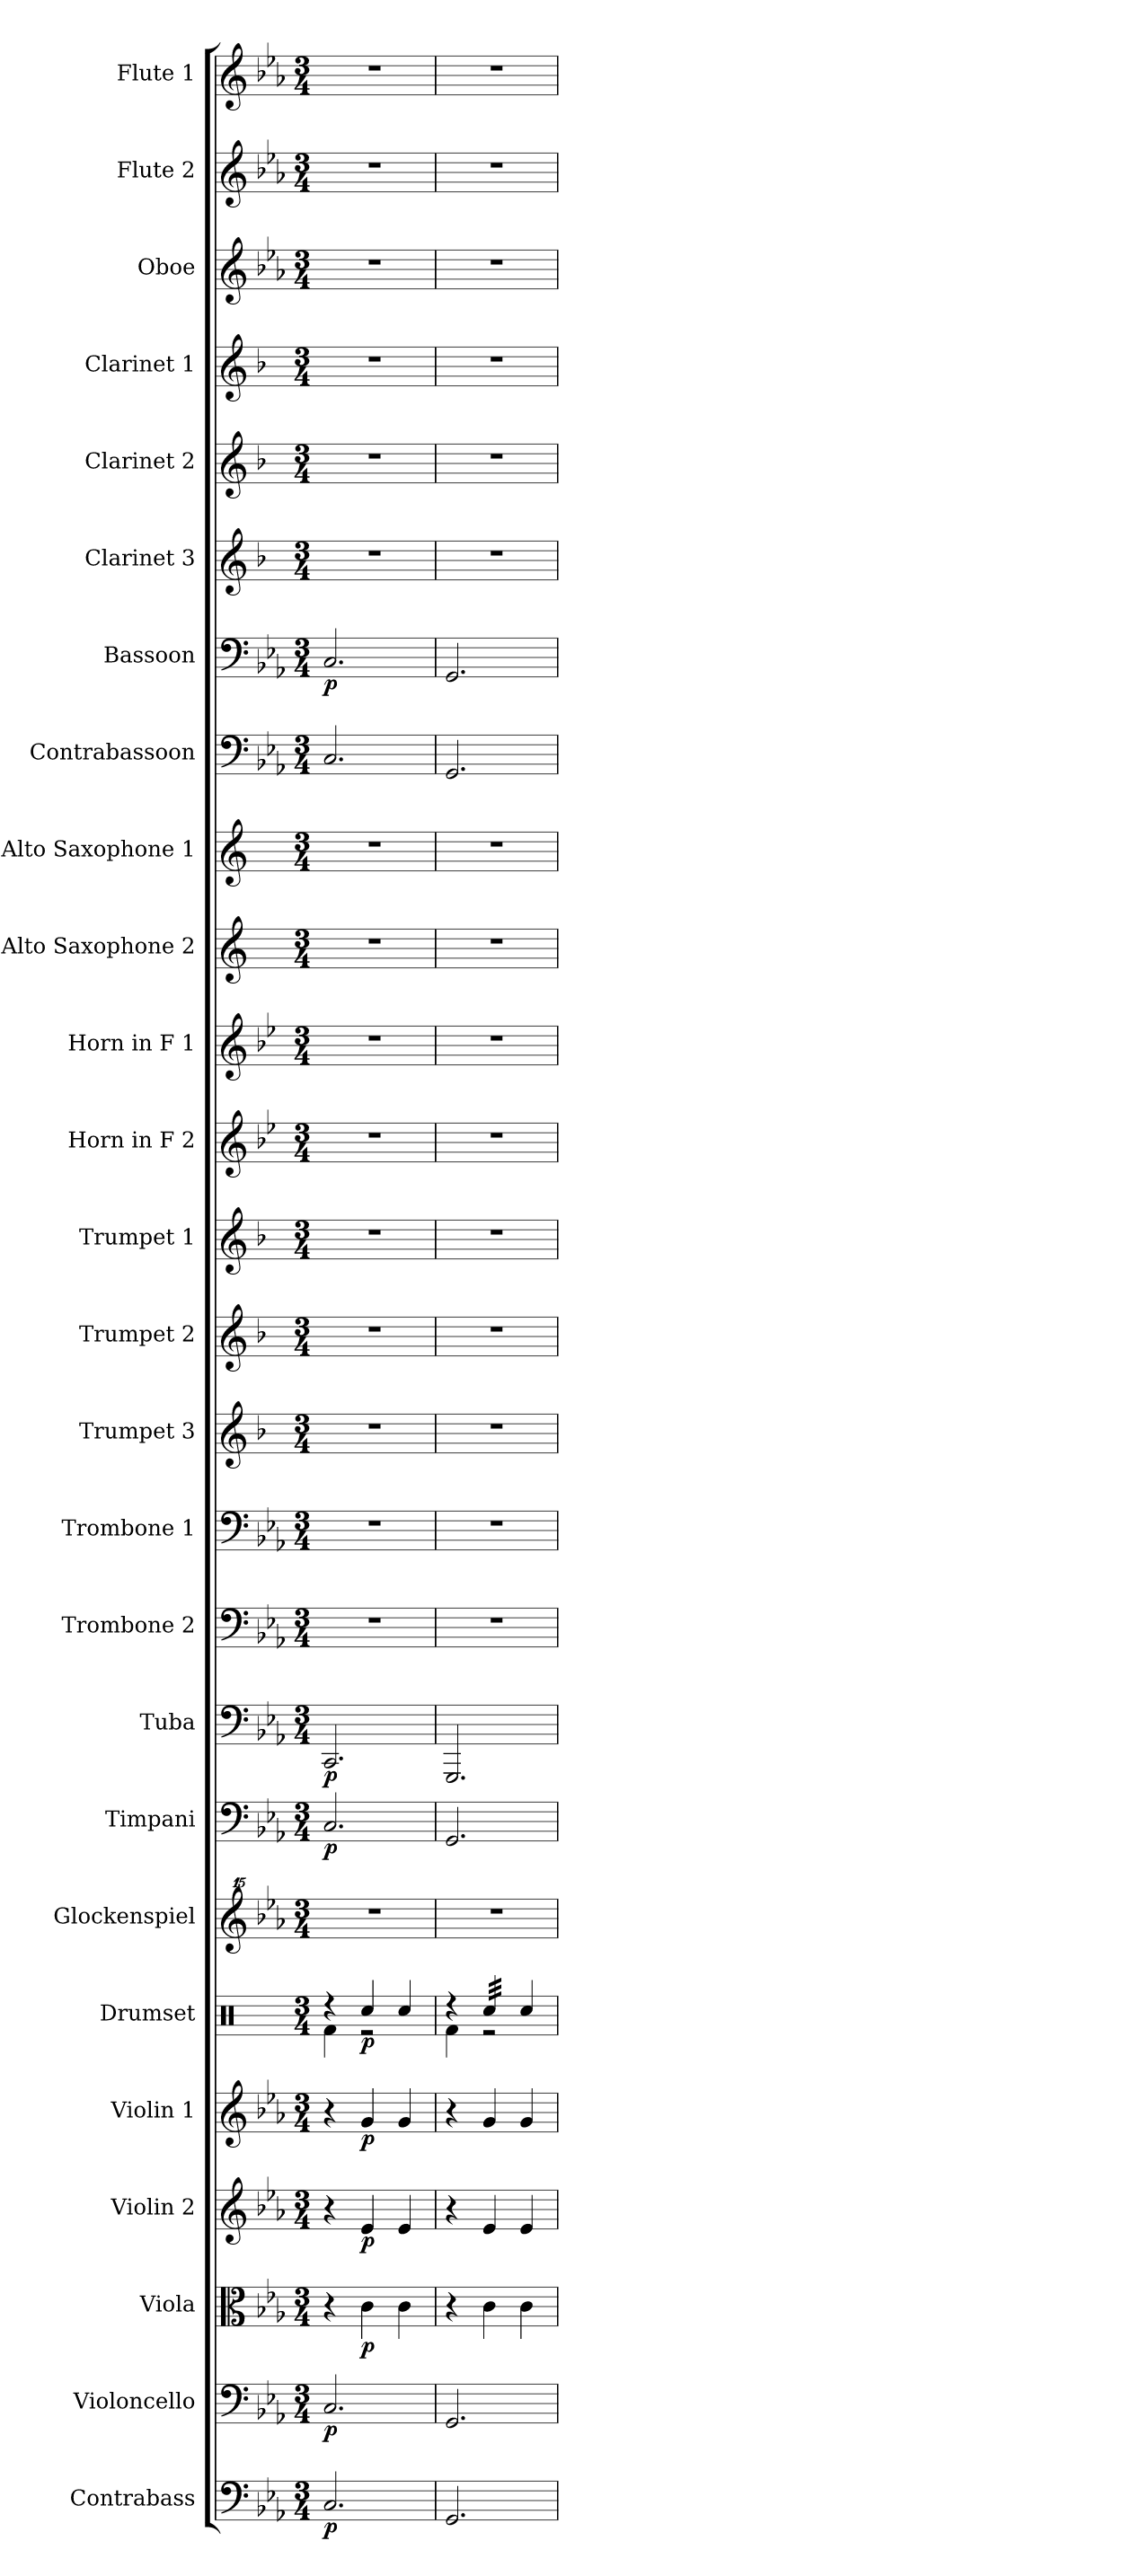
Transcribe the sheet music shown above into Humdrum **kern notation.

**kern	**dynam	**kern	**dynam	**kern	**dynam	**kern	**dynam	**kern	**dynam	**kern	**dynam	**kern	**kern	**dynam	**kern	**dynam	**kern	**kern	**kern	**kern	**kern	**kern	**kern	**kern	**kern	**kern	**kern	**dynam	**kern	**kern	**kern	**kern	**kern	**kern
*part26	*part26	*part25	*part25	*part24	*part24	*part23	*part23	*part22	*part22	*part21	*part21	*part20	*part19	*part19	*part18	*part18	*part17	*part16	*part15	*part14	*part13	*part12	*part11	*part10	*part9	*part8	*part7	*part7	*part6	*part5	*part4	*part3	*part2	*part1
*staff26	*staff26	*staff25	*staff25	*staff24	*staff24	*staff23	*staff23	*staff22	*staff22	*staff21	*staff21	*staff20	*staff19	*staff19	*staff18	*staff18	*staff17	*staff16	*staff15	*staff14	*staff13	*staff12	*staff11	*staff10	*staff9	*staff8	*staff7	*staff7	*staff6	*staff5	*staff4	*staff3	*staff2	*staff1
*I"Contrabass	*	*I"Violoncello	*	*I"Viola	*	*I"Violin 2	*	*I"Violin 1	*	*I"Drumset	*	*I"Glockenspiel	*I"Timpani	*	*I"Tuba	*	*I"Trombone 2	*I"Trombone 1	*I"Trumpet 3	*I"Trumpet 2	*I"Trumpet 1	*I"Horn in F 2	*I"Horn in F 1	*I"Alto Saxophone 2	*I". Alto Saxophone 1	*I"Contrabassoon	*I"Bassoon	*	*I"Clarinet 3	*I"Clarinet 2	*I"Clarinet 1	*I"Oboe	*I"Flute 2	*I"Flute 1
*I'Cb.	*	*I'Vlc.	*	*I'Vla.	*	*I'Vln. 2	*	*I'Vln. 1	*	*I'Drs.	*	*I'Glk.	*	*	*I'Tba.	*	*I'Tbn.	*	*	*I'2/3. Trp.	*I'1. Trp.	*	*I'1/2. Hn.	*I'A. Sax.	*I'1/2. Asax.	*I'Cbsn.	*I'Bsn.	*	*	*	*	*I'Ob.	*I'Fl.	*I'Fl.
*clefF4	*	*clefF4	*	*clefC3	*	*clefG2	*	*clefG2	*	*clefX	*	*clefG^^2	*clefF4	*	*clefF4	*	*clefF4	*clefF4	*clefG2	*clefG2	*clefG2	*clefG2	*clefG2	*clefG2	*clefG2	*clefF4	*clefF4	*	*clefG2	*clefG2	*clefG2	*clefG2	*clefG2	*clefG2
*ITrd7c12	*	*	*	*	*	*	*	*	*	*	*	*	*	*	*	*	*	*	*ITrd1c2	*ITrd1c2	*ITrd1c2	*ITrd4c7	*ITrd4c7	*ITrd5c9	*ITrd5c9	*ITrd7c12	*	*	*ITrd1c2	*ITrd1c2	*ITrd1c2	*	*	*
*k[b-e-a-]	*	*k[b-e-a-]	*	*k[b-e-a-]	*	*k[b-e-a-]	*	*k[b-e-a-]	*	*k[]	*	*k[b-e-a-]	*k[b-e-a-]	*	*k[b-e-a-]	*	*k[b-e-a-]	*k[b-e-a-]	*k[b-e-a-]	*k[b-e-a-]	*k[b-e-a-]	*k[b-e-a-]	*k[b-e-a-]	*k[b-e-a-]	*k[b-e-a-]	*k[b-e-a-]	*k[b-e-a-]	*	*k[b-e-a-]	*k[b-e-a-]	*k[b-e-a-]	*k[b-e-a-]	*k[b-e-a-]	*k[b-e-a-]
*M3/4	*	*M3/4	*	*M3/4	*	*M3/4	*	*M3/4	*	*M3/4	*	*M3/4	*M3/4	*	*M3/4	*	*M3/4	*M3/4	*M3/4	*M3/4	*M3/4	*M3/4	*M3/4	*M3/4	*M3/4	*M3/4	*M3/4	*	*M3/4	*M3/4	*M3/4	*M3/4	*M3/4	*M3/4
*MM175	*	*MM175	*	*MM175	*	*MM175	*	*MM175	*	*MM175	*	*MM175	*MM175	*	*MM175	*	*MM175	*MM175	*MM175	*MM175	*MM175	*MM175	*MM175	*MM175	*MM175	*MM175	*MM175	*	*MM175	*MM175	*MM175	*MM175	*MM175	*MM175
=1	=1	=1	=1	=1	=1	=1	=1	=1	=1	=1	=1	=1	=1	=1	=1	=1	=1	=1	=1	=1	=1	=1	=1	=1	=1	=1	=1	=1	=1	=1	=1	=1	=1	=1
*	*	*	*	*	*	*	*	*	*	*^	*	*	*	*	*	*	*	*	*	*	*	*	*	*	*	*	*	*	*	*	*	*	*	*
!	!LO:DY:b	!	!LO:DY:b	!	!	!	!	!	!	!	!	!	!	!	!LO:DY:b	!	!LO:DY:b	!	!	!	!	!	!	!	!	!	!	!	!LO:DY:b	!	!	!	!	!	!
2.CC/	p	2.C/	p	4r	.	4r	.	4r	.	4r	4Rf\	.	2.r	2.C/	p	2.CC/	p	2.r	2.r	2.r	2.r	2.r	2.r	2.r	2.r	2.r	2.CC/	2.C/	p	2.r	2.r	2.r	2.r	2.r	2.r
!	!	!	!	!	!LO:DY:b	!	!LO:DY:b	!	!LO:DY:b	!	!	!LO:DY:b	!	!	!	!	!	!	!	!	!	!	!	!	!	!	!	!	!	!	!	!	!	!	!
.	.	.	.	4c\	p	4e-/	p	4g/	p	4Rcc/	2r	p	.	.	.	.	.	.	.	.	.	.	.	.	.	.	.	.	.	.	.	.	.	.	.
.	.	.	.	4c\	.	4e-/	.	4g/	.	4Rcc/	.	.	.	.	.	.	.	.	.	.	.	.	.	.	.	.	.	.	.	.	.	.	.	.	.
=2	=2	=2	=2	=2	=2	=2	=2	=2	=2	=2	=2	=2	=2	=2	=2	=2	=2	=2	=2	=2	=2	=2	=2	=2	=2	=2	=2	=2	=2	=2	=2	=2	=2	=2	=2
2.GGG/	.	2.GG/	.	4r	.	4r	.	4r	.	4r	4Rf\	.	2.r	2.GG/	.	2.GGG/	.	2.r	2.r	2.r	2.r	2.r	2.r	2.r	2.r	2.r	2.GGG/	2.GG/	.	2.r	2.r	2.r	2.r	2.r	2.r
*	*	*	*	*	*	*	*	*	*	*tremolo	*	*	*	*	*	*	*	*	*	*	*	*	*	*	*	*	*	*	*	*	*	*	*	*	*
.	.	.	.	4c\	.	4e-/	.	4g/	.	32Rcc/LLL	2r	.	.	.	.	.	.	.	.	.	.	.	.	.	.	.	.	.	.	.	.	.	.	.	.
.	.	.	.	.	.	.	.	.	.	32Rcc/	.	.	.	.	.	.	.	.	.	.	.	.	.	.	.	.	.	.	.	.	.	.	.	.	.
.	.	.	.	.	.	.	.	.	.	32Rcc/	.	.	.	.	.	.	.	.	.	.	.	.	.	.	.	.	.	.	.	.	.	.	.	.	.
.	.	.	.	.	.	.	.	.	.	32Rcc/	.	.	.	.	.	.	.	.	.	.	.	.	.	.	.	.	.	.	.	.	.	.	.	.	.
.	.	.	.	.	.	.	.	.	.	32Rcc/	.	.	.	.	.	.	.	.	.	.	.	.	.	.	.	.	.	.	.	.	.	.	.	.	.
.	.	.	.	.	.	.	.	.	.	32Rcc/	.	.	.	.	.	.	.	.	.	.	.	.	.	.	.	.	.	.	.	.	.	.	.	.	.
.	.	.	.	.	.	.	.	.	.	32Rcc/	.	.	.	.	.	.	.	.	.	.	.	.	.	.	.	.	.	.	.	.	.	.	.	.	.
.	.	.	.	.	.	.	.	.	.	32Rcc/JJJ	.	.	.	.	.	.	.	.	.	.	.	.	.	.	.	.	.	.	.	.	.	.	.	.	.
*	*	*	*	*	*	*	*	*	*	*Xtremolo	*	*	*	*	*	*	*	*	*	*	*	*	*	*	*	*	*	*	*	*	*	*	*	*	*
.	.	.	.	4c\	.	4e-/	.	4g/	.	4Rcc/	.	.	.	.	.	.	.	.	.	.	.	.	.	.	.	.	.	.	.	.	.	.	.	.	.
*	*	*	*	*	*	*	*	*	*	*v	*v	*	*	*	*	*	*	*	*	*	*	*	*	*	*	*	*	*	*	*	*	*	*	*	*
=	=	=	=	=	=	=	=	=	=	=	=	=	=	=	=	=	=	=	=	=	=	=	=	=	=	=	=	=	=	=	=	=	=	=
*-	*-	*-	*-	*-	*-	*-	*-	*-	*-	*-	*-	*-	*-	*-	*-	*-	*-	*-	*-	*-	*-	*-	*-	*-	*-	*-	*-	*-	*-	*-	*-	*-	*-	*-
